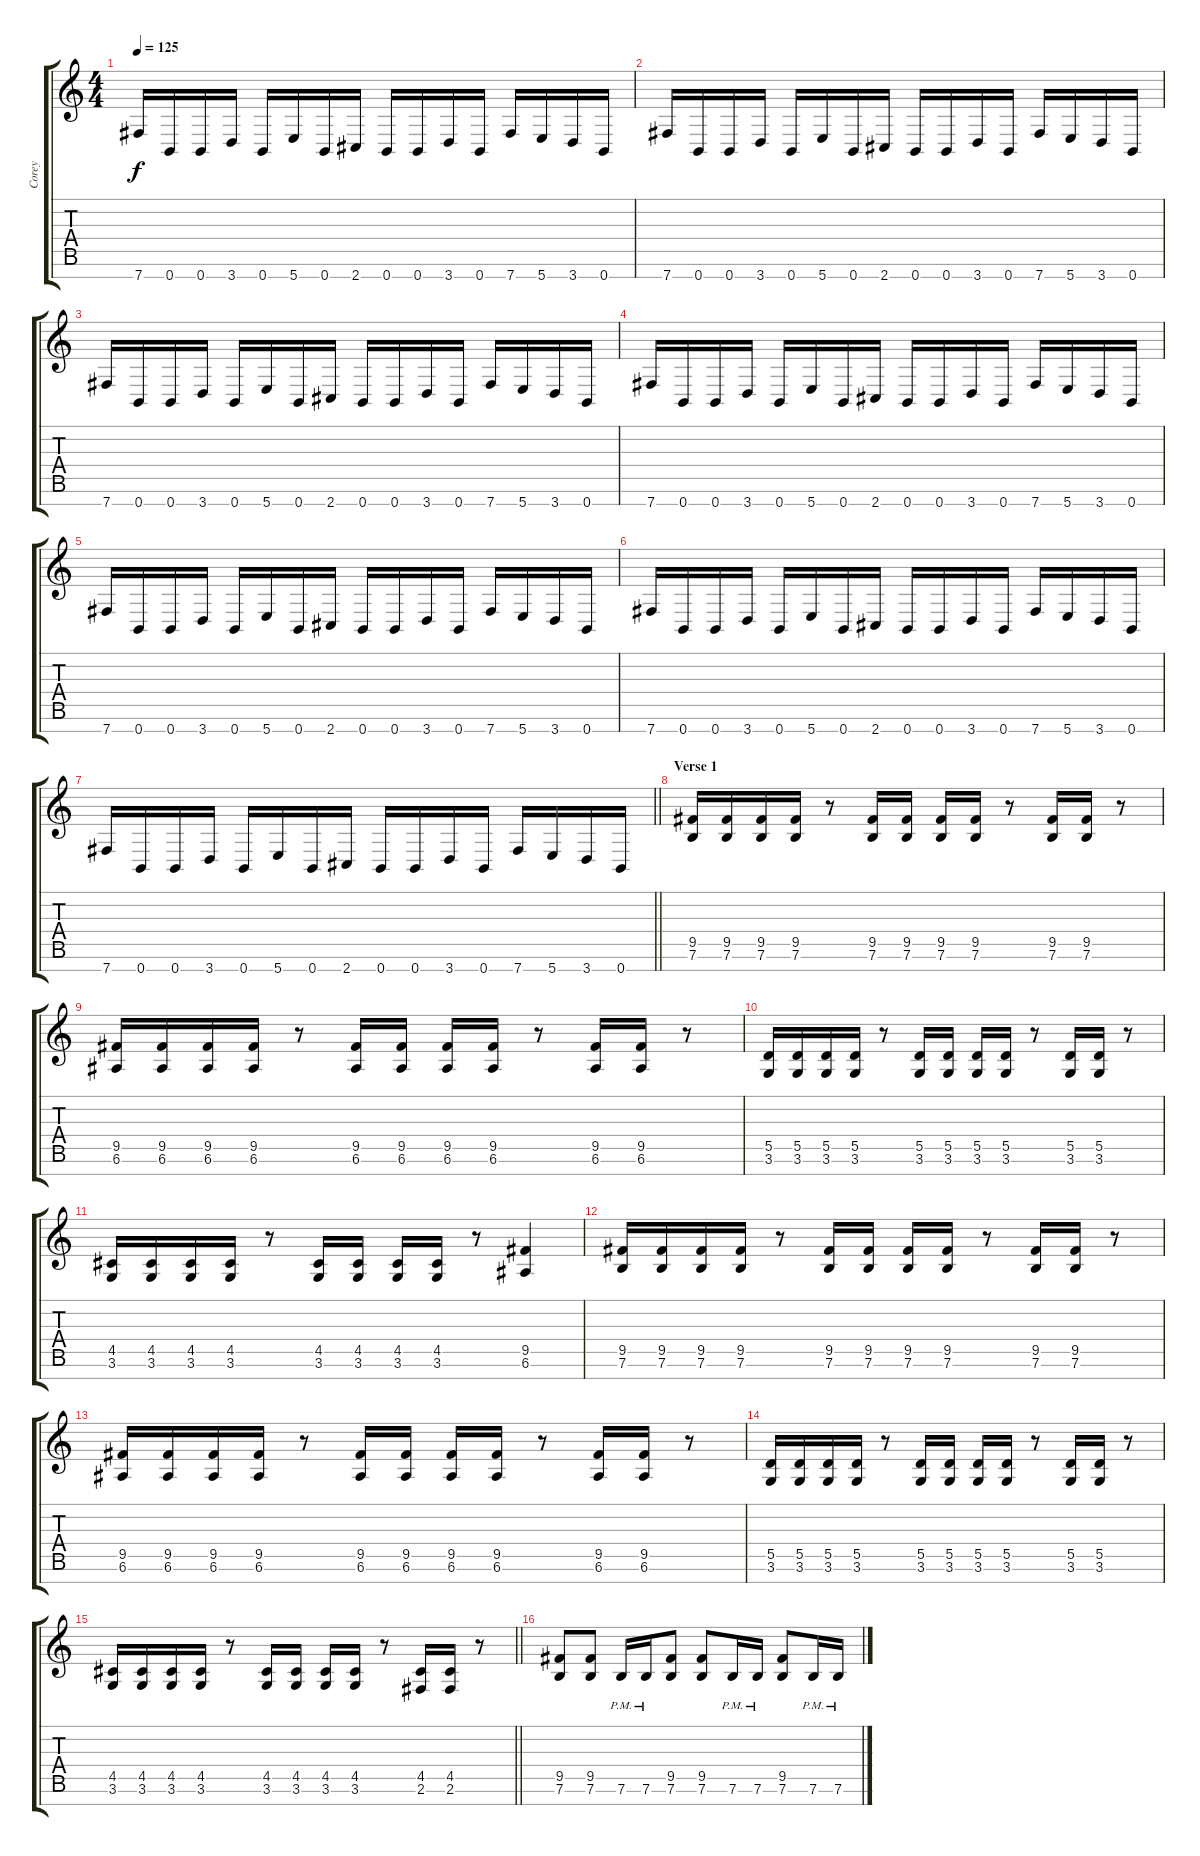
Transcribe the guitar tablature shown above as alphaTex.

\track ("Corey" "Corey") {instrument distortionguitar}
\staff {score tabs}
\tuning (E4 B3 G3 D3 A2 E2 B1) {hide}
\ts (4 4)
\tempo 125
\clef g2
\ks c
7.7.16{dy f} 0.7.16 0.7.16 3.7.16 0.7.16 5.7.16 0.7.16 2.7.16 0.7.16 0.7.16 3.7.16 0.7.16 7.7.16 5.7.16 3.7.16 0.7.16 |
7.7.16 0.7.16 0.7.16 3.7.16 0.7.16 5.7.16 0.7.16 2.7.16 0.7.16 0.7.16 3.7.16 0.7.16 7.7.16 5.7.16 3.7.16 0.7.16 |
7.7.16 0.7.16 0.7.16 3.7.16 0.7.16 5.7.16 0.7.16 2.7.16 0.7.16 0.7.16 3.7.16 0.7.16 7.7.16 5.7.16 3.7.16 0.7.16 |
7.7.16 0.7.16 0.7.16 3.7.16 0.7.16 5.7.16 0.7.16 2.7.16 0.7.16 0.7.16 3.7.16 0.7.16 7.7.16 5.7.16 3.7.16 0.7.16 |
7.7.16 0.7.16 0.7.16 3.7.16 0.7.16 5.7.16 0.7.16 2.7.16 0.7.16 0.7.16 3.7.16 0.7.16 7.7.16 5.7.16 3.7.16 0.7.16 |
7.7.16 0.7.16 0.7.16 3.7.16 0.7.16 5.7.16 0.7.16 2.7.16 0.7.16 0.7.16 3.7.16 0.7.16 7.7.16 5.7.16 3.7.16 0.7.16 |
\barLineRight lightlight
7.7.16 0.7.16 0.7.16 3.7.16 0.7.16 5.7.16 0.7.16 2.7.16 0.7.16 0.7.16 3.7.16 0.7.16 7.7.16 5.7.16 3.7.16 0.7.16 |
\section ("" "Verse 1")
(9.5 7.6).16 (9.5 7.6).16 (9.5 7.6).16 (9.5 7.6).16 r.8 (9.5 7.6).16 (9.5 7.6).16 (9.5 7.6).16 (9.5 7.6).16 r.8 (9.5 7.6).16 (9.5 7.6).16 r.8 |
(9.5 6.6).16 (9.5 6.6).16 (9.5 6.6).16 (9.5 6.6).16 r.8 (9.5 6.6).16 (9.5 6.6).16 (9.5 6.6).16 (9.5 6.6).16 r.8 (9.5 6.6).16 (9.5 6.6).16 r.8 |
(5.5 3.6).16 (5.5 3.6).16 (5.5 3.6).16 (5.5 3.6).16 r.8 (5.5 3.6).16 (5.5 3.6).16 (5.5 3.6).16 (5.5 3.6).16 r.8 (5.5 3.6).16 (5.5 3.6).16 r.8 |
(4.5 3.6).16 (4.5 3.6).16 (4.5 3.6).16 (4.5 3.6).16 r.8 (4.5 3.6).16 (4.5 3.6).16 (4.5 3.6).16 (4.5 3.6).16 r.8 (9.5 6.6).4 |
(9.5 7.6).16 (9.5 7.6).16 (9.5 7.6).16 (9.5 7.6).16 r.8 (9.5 7.6).16 (9.5 7.6).16 (9.5 7.6).16 (9.5 7.6).16 r.8 (9.5 7.6).16 (9.5 7.6).16 r.8 |
(9.5 6.6).16 (9.5 6.6).16 (9.5 6.6).16 (9.5 6.6).16 r.8 (9.5 6.6).16 (9.5 6.6).16 (9.5 6.6).16 (9.5 6.6).16 r.8 (9.5 6.6).16 (9.5 6.6).16 r.8 |
(5.5 3.6).16 (5.5 3.6).16 (5.5 3.6).16 (5.5 3.6).16 r.8 (5.5 3.6).16 (5.5 3.6).16 (5.5 3.6).16 (5.5 3.6).16 r.8 (5.5 3.6).16 (5.5 3.6).16 r.8 |
\barLineRight lightlight
(4.5 3.6).16 (4.5 3.6).16 (4.5 3.6).16 (4.5 3.6).16 r.8 (4.5 3.6).16 (4.5 3.6).16 (4.5 3.6).16 (4.5 3.6).16 r.8 (4.5 2.6).16 (4.5 2.6).16 r.8 |
(9.5 7.6).8 (9.5 7.6).8 7.6{pm}.16 7.6{pm}.16 (9.5 7.6).8 (9.5 7.6).8 7.6{pm}.16 7.6{pm}.16 (9.5 7.6).8 7.6{pm}.16 7.6{pm}.16
